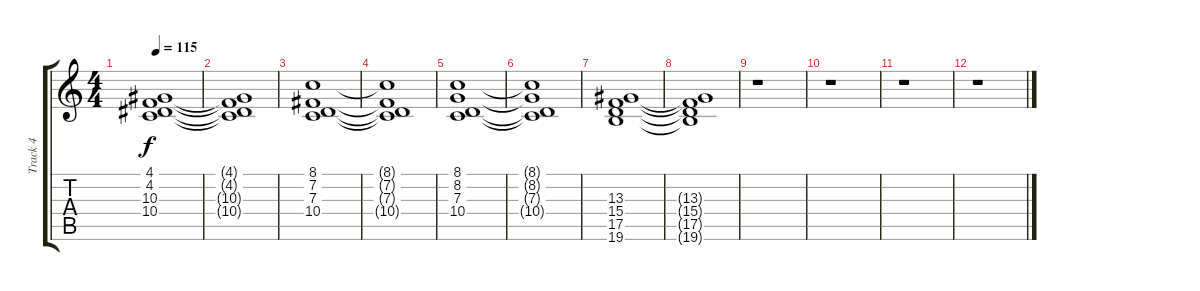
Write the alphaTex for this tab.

\track ("Track 4" "Track 4") {instrument stringensemble1}
\staff {score tabs}
\tuning (E4 B3 G3 D3 A2 E2) {hide}
\ts (4 4)
\tempo 115
\clef g2
\ks c
(4.1 4.2 10.3 10.4).1{dy f} |
(4.1{t} 4.2{t} 10.3{t} 10.4{t}).1 |
(8.1 7.2 7.3 10.4).1 |
(8.1{t} 7.2{t} 7.3{t} 10.4{t}).1 |
(8.1 8.2 7.3 10.4).1 |
(8.1{t} 8.2{t} 7.3{t} 10.4{t}).1 |
(13.3 15.4 17.5 19.6).1 |
(13.3{t} 15.4{t} 17.5{t} 19.6{t}).1 |
r.1 |
r.1 |
r.1 |
r.1
